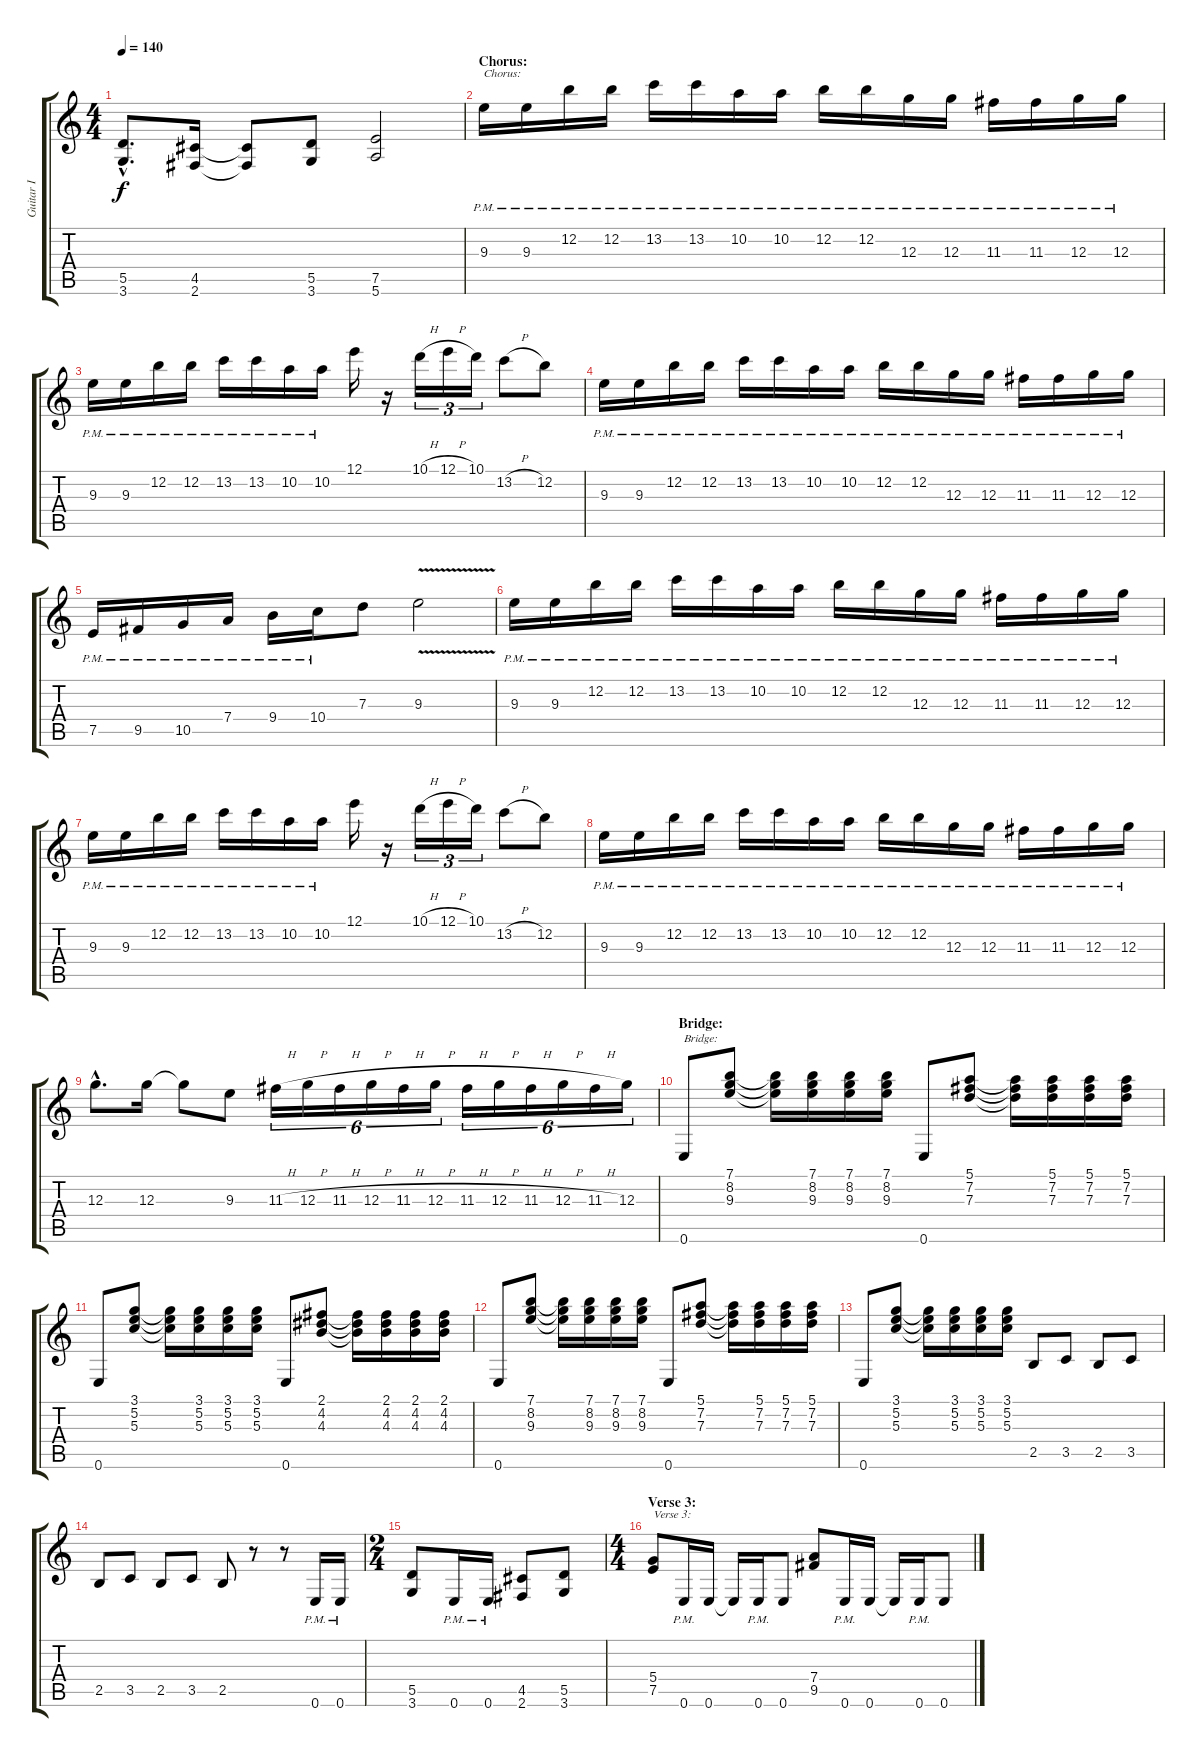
\track ("Guitar I" "Guitar I") {instrument distortionguitar}
\staff {score tabs}
\tuning (E4 B3 G3 D3 A2 E2) {hide}
\ts (4 4)
\tempo 140
\clef g2
\ks c
(5.5{hac} 3.6{hac}).8{d dy f} (4.5 2.6).16 (4.5{t} 2.6{t}).8 (5.5 3.6).8 (7.5 5.6).2 |
\section ("" "Chorus:")
9.3{pm}.16{txt "Chorus:"} 9.3{pm}.16 12.2{pm}.16 12.2{pm}.16 13.2{pm}.16 13.2{pm}.16 10.2{pm}.16 10.2{pm}.16 12.2{pm}.16 12.2{pm}.16 12.3{pm}.16 12.3{pm}.16 11.3{pm}.16 11.3{pm}.16 12.3{pm}.16 12.3{pm}.16 |
9.3{pm}.16 9.3{pm}.16 12.2{pm}.16 12.2{pm}.16 13.2{pm}.16 13.2{pm}.16 10.2{pm}.16 10.2{pm}.16 12.1.16 r.16 10.1{h}.16{tu (3 2)} 12.1{h}.16{tu (3 2)} 10.1.16{tu (3 2)} 13.2{h}.8 12.2.8 |
9.3{pm}.16 9.3{pm}.16 12.2{pm}.16 12.2{pm}.16 13.2{pm}.16 13.2{pm}.16 10.2{pm}.16 10.2{pm}.16 12.2{pm}.16 12.2{pm}.16 12.3{pm}.16 12.3{pm}.16 11.3{pm}.16 11.3{pm}.16 12.3{pm}.16 12.3{pm}.16 |
7.5{pm}.16 9.5{pm}.16 10.5{pm}.16 7.4{pm}.16 9.4{pm}.16 10.4{pm}.16 7.3.8 9.3{v}.2 |
9.3{pm}.16 9.3{pm}.16 12.2{pm}.16 12.2{pm}.16 13.2{pm}.16 13.2{pm}.16 10.2{pm}.16 10.2{pm}.16 12.2{pm}.16 12.2{pm}.16 12.3{pm}.16 12.3{pm}.16 11.3{pm}.16 11.3{pm}.16 12.3{pm}.16 12.3{pm}.16 |
9.3{pm}.16 9.3{pm}.16 12.2{pm}.16 12.2{pm}.16 13.2{pm}.16 13.2{pm}.16 10.2{pm}.16 10.2{pm}.16 12.1.16 r.16 10.1{h}.16{tu (3 2)} 12.1{h}.16{tu (3 2)} 10.1.16{tu (3 2)} 13.2{h}.8 12.2.8 |
9.3{pm}.16 9.3{pm}.16 12.2{pm}.16 12.2{pm}.16 13.2{pm}.16 13.2{pm}.16 10.2{pm}.16 10.2{pm}.16 12.2{pm}.16 12.2{pm}.16 12.3{pm}.16 12.3{pm}.16 11.3{pm}.16 11.3{pm}.16 12.3{pm}.16 12.3{pm}.16 |
12.3{hac}.8{d} 12.3.16 12.3{t}.8 9.3.8 11.3{h}.16{tu (6 4)} 12.3{h}.16{tu (6 4)} 11.3{h}.16{tu (6 4)} 12.3{h}.16{tu (6 4)} 11.3{h}.16{tu (6 4)} 12.3{h}.16{tu (6 4)} 11.3{h}.16{tu (6 4)} 12.3{h}.16{tu (6 4)} 11.3{h}.16{tu (6 4)} 12.3{h}.16{tu (6 4)} 11.3{h}.16{tu (6 4)} 12.3.16{tu (6 4)} |
\section ("" "Bridge:")
0.6.8{txt "Bridge:"} (7.1 8.2 9.3).8 (7.1{t} 8.2{t} 9.3{t}).16 (7.1 8.2 9.3).16 (7.1 8.2 9.3).16 (7.1 8.2 9.3).16 0.6.8 (5.1 7.2 7.3).8 (5.1{t} 7.2{t} 7.3{t}).16 (5.1 7.2 7.3).16 (5.1 7.2 7.3).16 (5.1 7.2 7.3).16 |
0.6.8 (3.1 5.2 5.3).8 (3.1{t} 5.2{t} 5.3{t}).16 (3.1 5.2 5.3).16 (3.1 5.2 5.3).16 (3.1 5.2 5.3).16 0.6.8 (2.1 4.2 4.3).8 (2.1{t} 4.2{t} 4.3{t}).16 (2.1 4.2 4.3).16 (2.1 4.2 4.3).16 (2.1 4.2 4.3).16 |
0.6.8 (7.1 8.2 9.3).8 (7.1{t} 8.2{t} 9.3{t}).16 (7.1 8.2 9.3).16 (7.1 8.2 9.3).16 (7.1 8.2 9.3).16 0.6.8 (5.1 7.2 7.3).8 (5.1{t} 7.2{t} 7.3{t}).16 (5.1 7.2 7.3).16 (5.1 7.2 7.3).16 (5.1 7.2 7.3).16 |
0.6.8 (3.1 5.2 5.3).8 (3.1{t} 5.2{t} 5.3{t}).16 (3.1 5.2 5.3).16 (3.1 5.2 5.3).16 (3.1 5.2 5.3).16 2.5.8 3.5.8 2.5.8 3.5.8 |
2.5.8 3.5.8 2.5.8 3.5.8 2.5.8 r.8 r.8 0.6{pm}.16 0.6{pm}.16 |
\ts (2 4)
(5.5 3.6).8 0.6{pm}.16 0.6{pm}.16 (4.5 2.6).8 (5.5 3.6).8 |
\ts (4 4)
\section ("" "Verse 3:")
(5.4 7.5).8{txt "Verse 3:"} 0.6{pm}.16 0.6.16 0.6{t}.16 0.6{pm}.16 0.6.8 (7.4 9.5).8 0.6{pm}.16 0.6.16 0.6{t}.16 0.6{pm}.16 0.6.8
